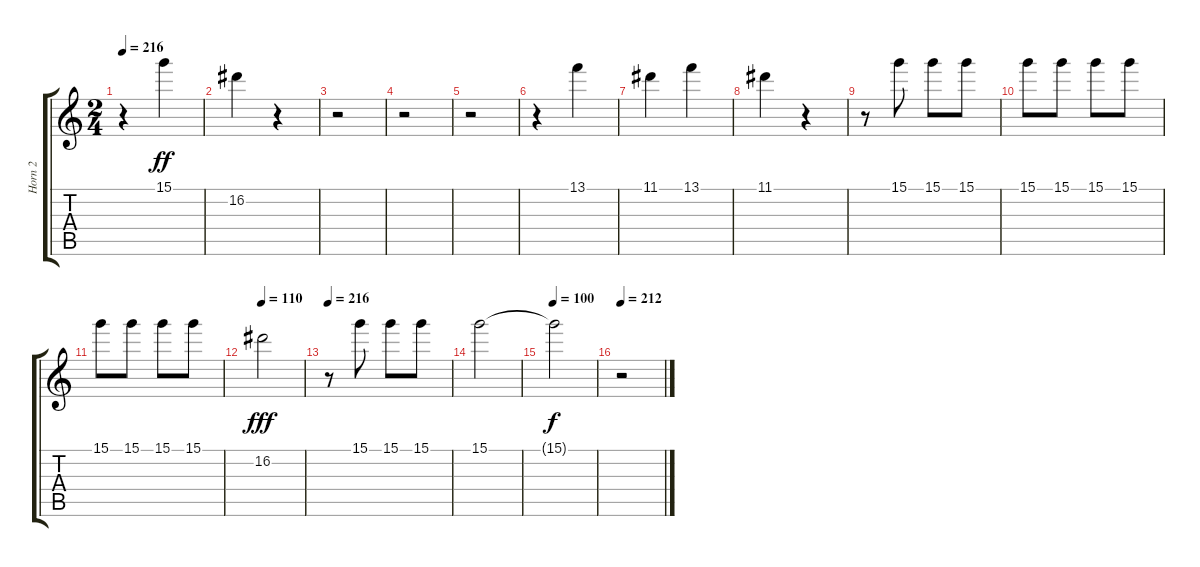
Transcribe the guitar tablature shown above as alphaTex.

\track ("Horn 2" "Horn 2") {instrument acousticguitarnylon}
\staff {score tabs}
\tuning (E4 B3 G3 D3 A2 E2) {hide}
\ts (2 4)
\tempo 216
\clef g2
\ks c
r.4{dy ff} 15.1.4 |
16.2.4 r.4 |
r.2 |
r.2 |
r.2 |
r.4 13.1.4 |
11.1.4 13.1.4 |
11.1.4 r.4 |
r.8 15.1.8 15.1.8 15.1.8 |
15.1.8 15.1.8 15.1.8 15.1.8 |
15.1.8 15.1.8 15.1.8 15.1.8 |
\tempo 110
16.2.2{dy fff} |
\tempo 216
r.8 15.1.8 15.1.8 15.1.8 |
15.1.2 |
\tempo 100
15.1{t}.2{dy f} |
\tempo 212
r.2
